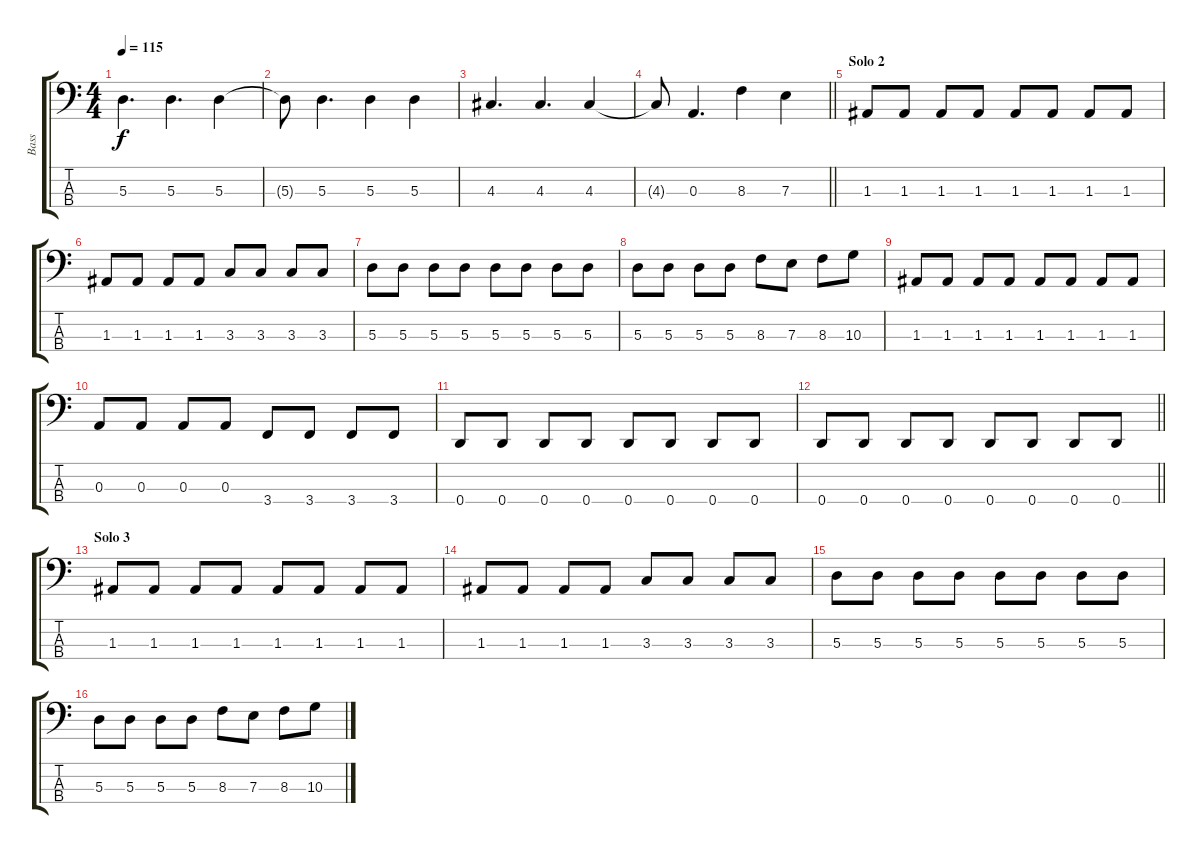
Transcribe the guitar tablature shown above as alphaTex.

\track ("Bass" "Bass") {instrument electricbassfinger}
\staff {score tabs}
\tuning (G2 D2 A1 D1) {hide}
\ts (4 4)
\tempo 115
\clef f4
\ks c
5.3.4{d dy f} 5.3.4{d} 5.3.4 |
5.3{t}.8 5.3.4{d} 5.3.4 5.3.4 |
4.3.4{d} 4.3.4{d} 4.3.4 |
\barLineRight lightlight
4.3{t}.8 0.3.4{d} 8.3.4 7.3.4 |
\section ("" "Solo 2")
1.3.8 1.3.8 1.3.8 1.3.8 1.3.8 1.3.8 1.3.8 1.3.8 |
1.3.8 1.3.8 1.3.8 1.3.8 3.3.8 3.3.8 3.3.8 3.3.8 |
5.3.8 5.3.8 5.3.8 5.3.8 5.3.8 5.3.8 5.3.8 5.3.8 |
5.3.8 5.3.8 5.3.8 5.3.8 8.3.8 7.3.8 8.3.8 10.3.8 |
1.3.8 1.3.8 1.3.8 1.3.8 1.3.8 1.3.8 1.3.8 1.3.8 |
0.3.8 0.3.8 0.3.8 0.3.8 3.4.8 3.4.8 3.4.8 3.4.8 |
0.4.8 0.4.8 0.4.8 0.4.8 0.4.8 0.4.8 0.4.8 0.4.8 |
\barLineRight lightlight
0.4.8 0.4.8 0.4.8 0.4.8 0.4.8 0.4.8 0.4.8 0.4.8 |
\section ("" "Solo 3")
1.3.8 1.3.8 1.3.8 1.3.8 1.3.8 1.3.8 1.3.8 1.3.8 |
1.3.8 1.3.8 1.3.8 1.3.8 3.3.8 3.3.8 3.3.8 3.3.8 |
5.3.8 5.3.8 5.3.8 5.3.8 5.3.8 5.3.8 5.3.8 5.3.8 |
5.3.8 5.3.8 5.3.8 5.3.8 8.3.8 7.3.8 8.3.8 10.3.8
